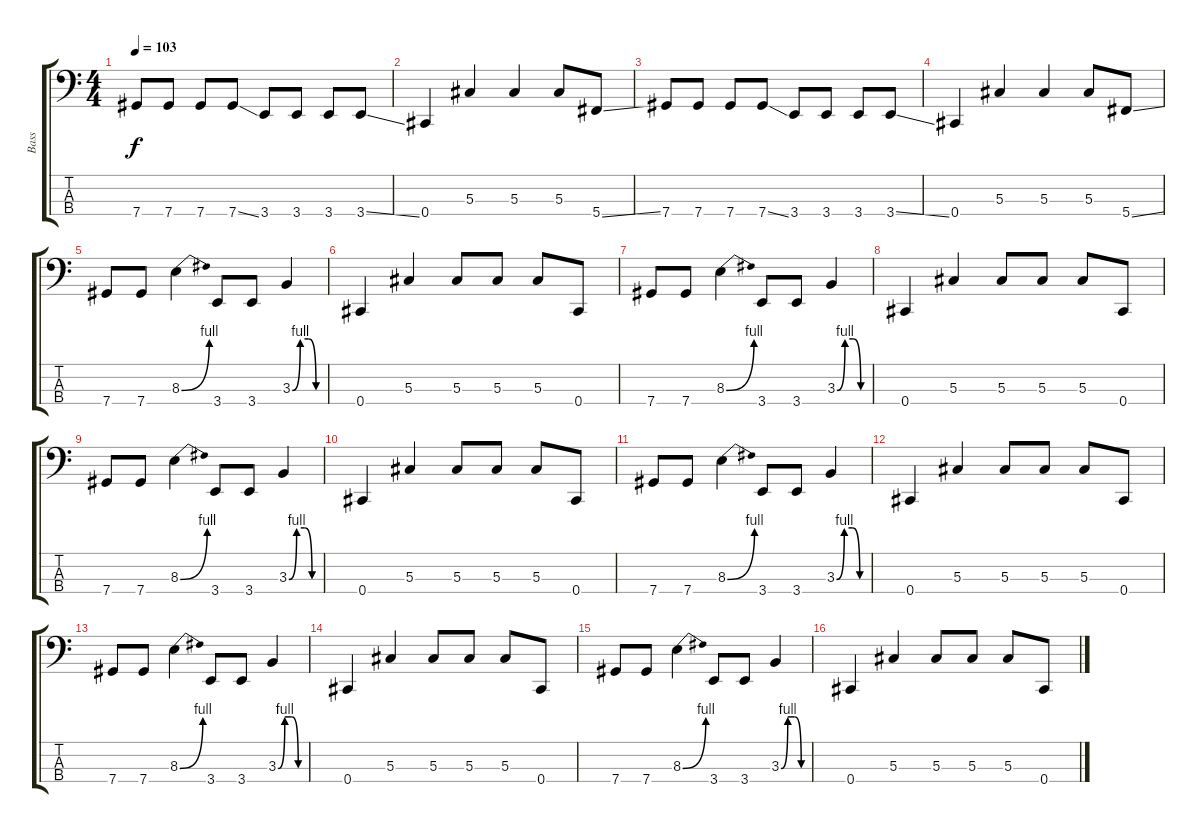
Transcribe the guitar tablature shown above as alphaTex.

\track ("Bass" "Bass") {instrument electricbasspick}
\staff {score tabs}
\tuning (Gb2 Db2 Ab1 Db1) {hide}
\ts (4 4)
\tempo 103
\clef f4
\ks c
7.4.8{dy f} 7.4.8 7.4.8 7.4{ss}.8 3.4.8 3.4.8 3.4.8 3.4{ss}.8 |
0.4.4 5.3.4 5.3.4 5.3.8 5.4{ss}.8 |
7.4.8 7.4.8 7.4.8 7.4{ss}.8 3.4.8 3.4.8 3.4.8 3.4{ss}.8 |
0.4.4 5.3.4 5.3.4 5.3.8 5.4{ss}.8 |
7.4.8 7.4.8 8.3{be (bend 0 0 60 4)}.4 3.4.8 3.4.8 3.3{be (custom 0 0 15 4 30 4 45 0 60 0)}.4 |
0.4.4 5.3.4 5.3.8 5.3.8 5.3.8 0.4.8 |
7.4.8 7.4.8 8.3{be (bend 0 0 60 4)}.4 3.4.8 3.4.8 3.3{be (custom 0 0 15 4 30 4 45 0 60 0)}.4 |
0.4.4 5.3.4 5.3.8 5.3.8 5.3.8 0.4.8 |
7.4.8 7.4.8 8.3{be (bend 0 0 60 4)}.4 3.4.8 3.4.8 3.3{be (custom 0 0 15 4 30 4 45 0 60 0)}.4 |
0.4.4 5.3.4 5.3.8 5.3.8 5.3.8 0.4.8 |
7.4.8 7.4.8 8.3{be (bend 0 0 60 4)}.4 3.4.8 3.4.8 3.3{be (custom 0 0 15 4 30 4 45 0 60 0)}.4 |
0.4.4 5.3.4 5.3.8 5.3.8 5.3.8 0.4.8 |
7.4.8 7.4.8 8.3{be (bend 0 0 60 4)}.4 3.4.8 3.4.8 3.3{be (custom 0 0 15 4 30 4 45 0 60 0)}.4 |
0.4.4 5.3.4 5.3.8 5.3.8 5.3.8 0.4.8 |
7.4.8 7.4.8 8.3{be (bend 0 0 60 4)}.4 3.4.8 3.4.8 3.3{be (custom 0 0 15 4 30 4 45 0 60 0)}.4 |
0.4.4 5.3.4 5.3.8 5.3.8 5.3.8 0.4.8
